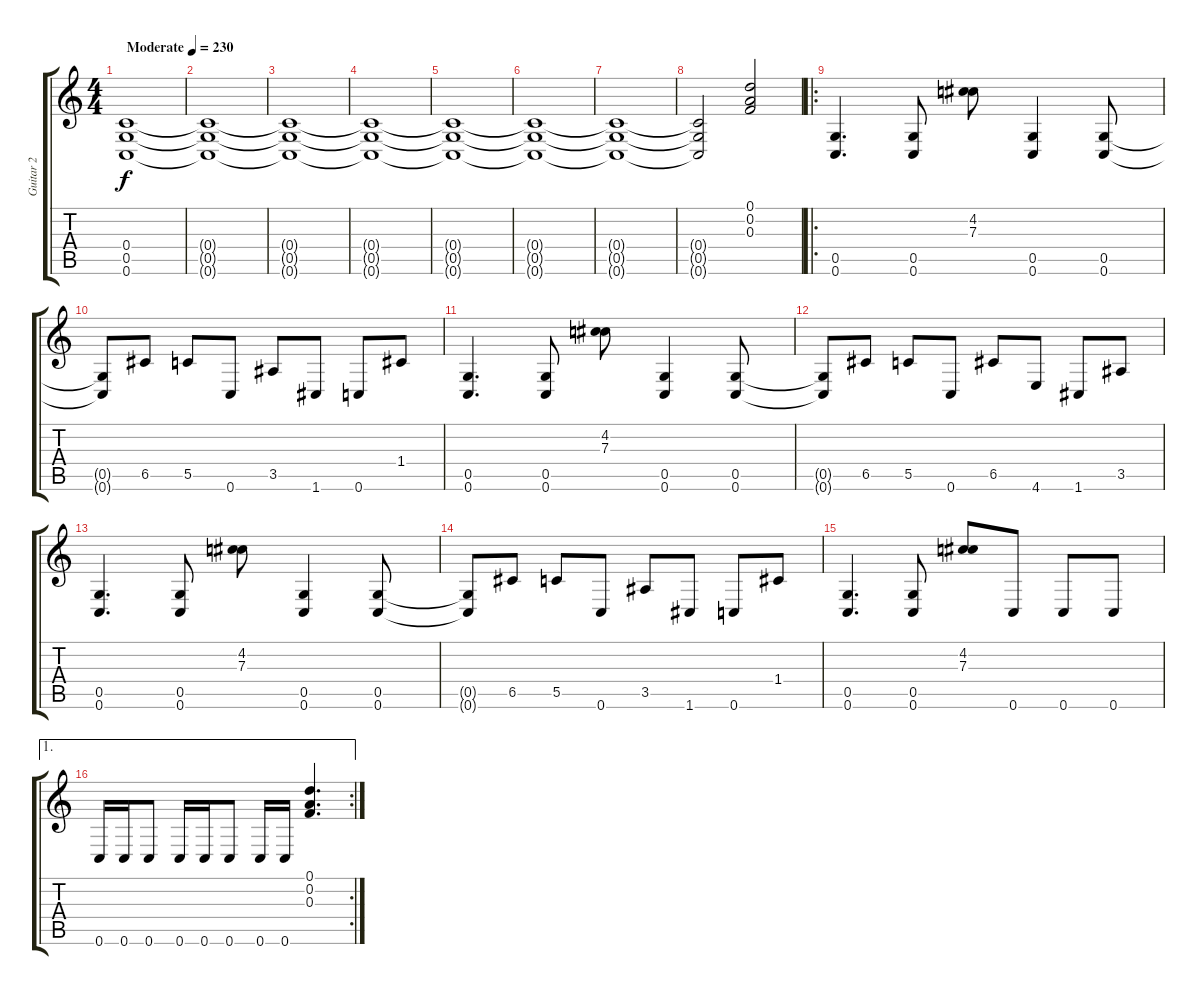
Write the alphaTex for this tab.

\track ("Guitar 2" "Guitar 2") {instrument distortionguitar}
\staff {score tabs}
\tuning (D4 A3 F3 C3 G2 C2) {hide}
\ts (4 4)
\tempo (230 "Moderate")
\clef g2
\ks c
(0.4 0.5 0.6).1{dy f instrument distortionguitar} |
(0.4{t} 0.5{t} 0.6{t}).1 |
(0.4{t} 0.5{t} 0.6{t}).1 |
(0.4{t} 0.5{t} 0.6{t}).1 |
(0.4{t} 0.5{t} 0.6{t}).1 |
(0.4{t} 0.5{t} 0.6{t}).1 |
(0.4{t} 0.5{t} 0.6{t}).1 |
(0.4{t} 0.5{t} 0.6{t}).2 (0.1 0.2 0.3).2{instrument guitarfretnoise} |
\ro
(0.5 0.6).4{d instrument distortionguitar} (0.5 0.6).8 (4.2 7.3).8 (0.5 0.6).4 (0.5 0.6).8 |
(0.5{t} 0.6{t}).8 6.5.8 5.5.8 0.6.8 3.5.8 1.6.8 0.6.8 1.4.8 |
(0.5 0.6).4{d} (0.5 0.6).8 (4.2 7.3).8 (0.5 0.6).4 (0.5 0.6).8 |
(0.5{t} 0.6{t}).8 6.5.8 5.5.8 0.6.8 6.5.8 4.6.8 1.6.8 3.5.8 |
(0.5 0.6).4{d} (0.5 0.6).8 (4.2 7.3).8 (0.5 0.6).4 (0.5 0.6).8 |
(0.5{t} 0.6{t}).8 6.5.8 5.5.8 0.6.8 3.5.8 1.6.8 0.6.8 1.4.8 |
(0.5 0.6).4{d} (0.5 0.6).8 (4.2 7.3).8 0.6.8 0.6.8 0.6.8 |
\ae 1
\rc 2
0.6.16 0.6.16 0.6.8 0.6.16 0.6.16 0.6.8 0.6.16 0.6.16 (0.1 0.2 0.3).4{d volume 13 instrument guitarfretnoise}
